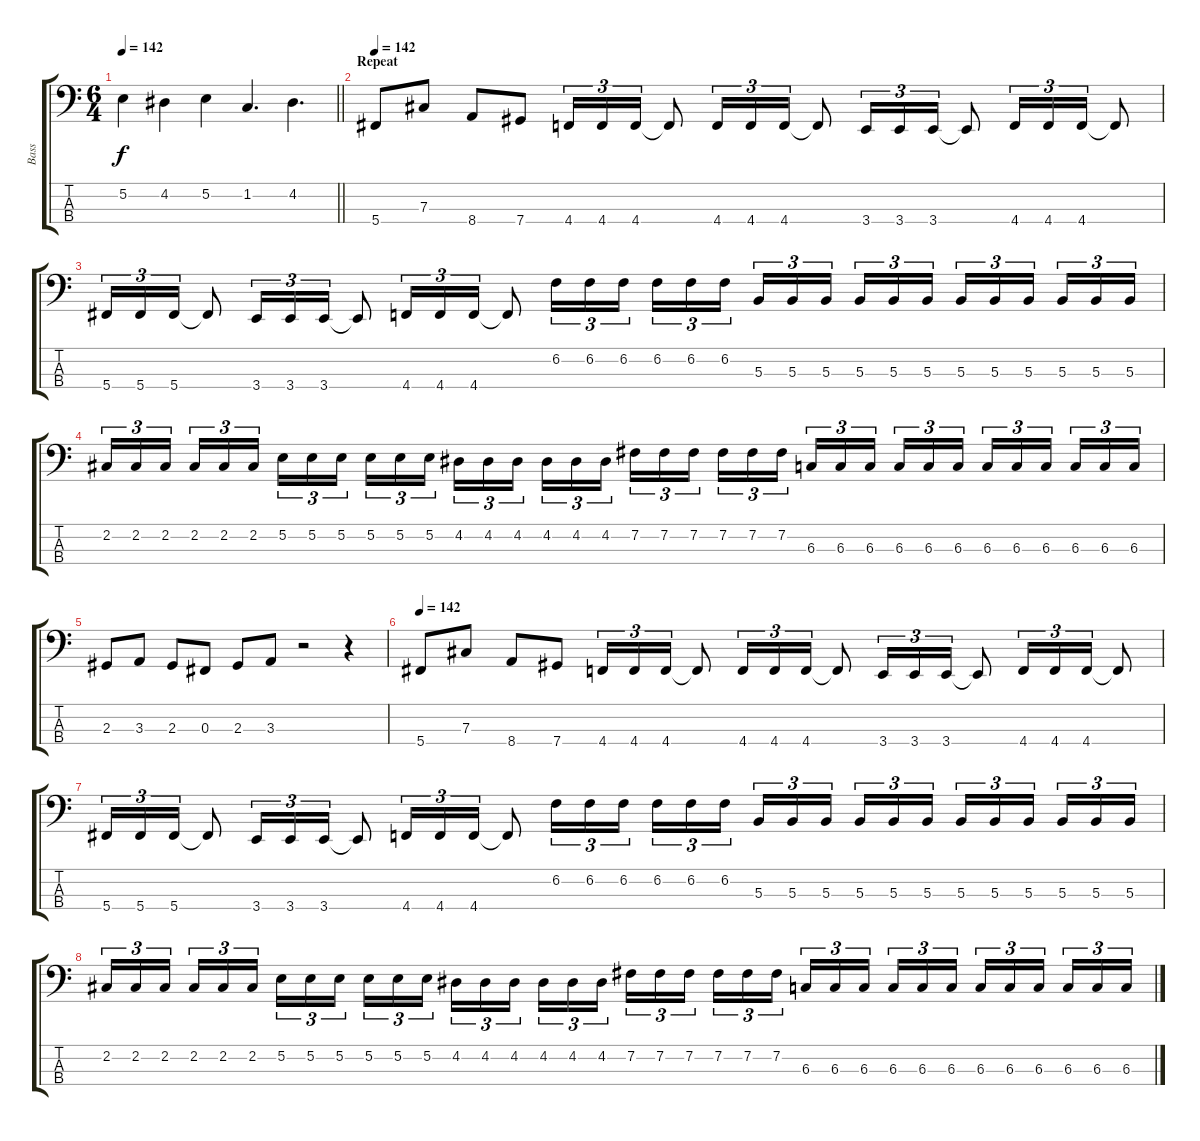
\track ("Bass" "Bass") {instrument electricbasspick}
\staff {score tabs}
\tuning (E2 B1 Gb1 Db1) {hide}
\ts (6 4)
\tempo 142
\clef f4
\barLineRight lightlight
\ks c
5.2.4{dy f} 4.2.4 5.2.4 1.2.4{d} 4.2.4{d} |
\section ("" "Repeat")
\tempo 150
\tempo 142
5.4.8 7.3.8 8.4.8 7.4.8 4.4.16{tu (3 2)} 4.4.16{tu (3 2)} 4.4.16{tu (3 2)} 4.4{t}.8 4.4.16{tu (3 2)} 4.4.16{tu (3 2)} 4.4.16{tu (3 2)} 4.4{t}.8 3.4.16{tu (3 2)} 3.4.16{tu (3 2)} 3.4.16{tu (3 2)} 3.4{t}.8 4.4.16{tu (3 2)} 4.4.16{tu (3 2)} 4.4.16{tu (3 2)} 4.4{t}.8 |
5.4.16{tu (3 2)} 5.4.16{tu (3 2)} 5.4.16{tu (3 2)} 5.4{t}.8 3.4.16{tu (3 2)} 3.4.16{tu (3 2)} 3.4.16{tu (3 2)} 3.4{t}.8 4.4.16{tu (3 2)} 4.4.16{tu (3 2)} 4.4.16{tu (3 2)} 4.4{t}.8 6.2.16{tu (3 2)} 6.2.16{tu (3 2)} 6.2.16{tu (3 2) beam splitsecondary} 6.2.16{tu (3 2)} 6.2.16{tu (3 2)} 6.2.16{tu (3 2) beam splitsecondary} 5.3.16{tu (3 2)} 5.3.16{tu (3 2)} 5.3.16{tu (3 2) beam splitsecondary} 5.3.16{tu (3 2)} 5.3.16{tu (3 2)} 5.3.16{tu (3 2) beam splitsecondary} 5.3.16{tu (3 2)} 5.3.16{tu (3 2)} 5.3.16{tu (3 2) beam splitsecondary} 5.3.16{tu (3 2)} 5.3.16{tu (3 2)} 5.3.16{tu (3 2)} |
2.2.16{tu (3 2)} 2.2.16{tu (3 2)} 2.2.16{tu (3 2) beam splitsecondary} 2.2.16{tu (3 2)} 2.2.16{tu (3 2)} 2.2.16{tu (3 2) beam splitsecondary} 5.2.16{tu (3 2)} 5.2.16{tu (3 2)} 5.2.16{tu (3 2) beam splitsecondary} 5.2.16{tu (3 2)} 5.2.16{tu (3 2)} 5.2.16{tu (3 2) beam splitsecondary} 4.2.16{tu (3 2)} 4.2.16{tu (3 2)} 4.2.16{tu (3 2) beam splitsecondary} 4.2.16{tu (3 2)} 4.2.16{tu (3 2)} 4.2.16{tu (3 2)} 7.2.16{tu (3 2)} 7.2.16{tu (3 2)} 7.2.16{tu (3 2) beam splitsecondary} 7.2.16{tu (3 2)} 7.2.16{tu (3 2)} 7.2.16{tu (3 2) beam splitsecondary} 6.3.16{tu (3 2)} 6.3.16{tu (3 2)} 6.3.16{tu (3 2) beam splitsecondary} 6.3.16{tu (3 2)} 6.3.16{tu (3 2)} 6.3.16{tu (3 2) beam splitsecondary} 6.3.16{tu (3 2)} 6.3.16{tu (3 2)} 6.3.16{tu (3 2) beam splitsecondary} 6.3.16{tu (3 2)} 6.3.16{tu (3 2)} 6.3.16{tu (3 2)} |
2.3.8 3.3.8 2.3.8 0.3.8 2.3.8 3.3.8 r.2 r.4 |
\tempo 150
\tempo 142
5.4.8 7.3.8 8.4.8 7.4.8 4.4.16{tu (3 2)} 4.4.16{tu (3 2)} 4.4.16{tu (3 2)} 4.4{t}.8 4.4.16{tu (3 2)} 4.4.16{tu (3 2)} 4.4.16{tu (3 2)} 4.4{t}.8 3.4.16{tu (3 2)} 3.4.16{tu (3 2)} 3.4.16{tu (3 2)} 3.4{t}.8 4.4.16{tu (3 2)} 4.4.16{tu (3 2)} 4.4.16{tu (3 2)} 4.4{t}.8 |
5.4.16{tu (3 2)} 5.4.16{tu (3 2)} 5.4.16{tu (3 2)} 5.4{t}.8 3.4.16{tu (3 2)} 3.4.16{tu (3 2)} 3.4.16{tu (3 2)} 3.4{t}.8 4.4.16{tu (3 2)} 4.4.16{tu (3 2)} 4.4.16{tu (3 2)} 4.4{t}.8 6.2.16{tu (3 2)} 6.2.16{tu (3 2)} 6.2.16{tu (3 2) beam splitsecondary} 6.2.16{tu (3 2)} 6.2.16{tu (3 2)} 6.2.16{tu (3 2) beam splitsecondary} 5.3.16{tu (3 2)} 5.3.16{tu (3 2)} 5.3.16{tu (3 2) beam splitsecondary} 5.3.16{tu (3 2)} 5.3.16{tu (3 2)} 5.3.16{tu (3 2) beam splitsecondary} 5.3.16{tu (3 2)} 5.3.16{tu (3 2)} 5.3.16{tu (3 2) beam splitsecondary} 5.3.16{tu (3 2)} 5.3.16{tu (3 2)} 5.3.16{tu (3 2)} |
2.2.16{tu (3 2)} 2.2.16{tu (3 2)} 2.2.16{tu (3 2) beam splitsecondary} 2.2.16{tu (3 2)} 2.2.16{tu (3 2)} 2.2.16{tu (3 2) beam splitsecondary} 5.2.16{tu (3 2)} 5.2.16{tu (3 2)} 5.2.16{tu (3 2) beam splitsecondary} 5.2.16{tu (3 2)} 5.2.16{tu (3 2)} 5.2.16{tu (3 2) beam splitsecondary} 4.2.16{tu (3 2)} 4.2.16{tu (3 2)} 4.2.16{tu (3 2) beam splitsecondary} 4.2.16{tu (3 2)} 4.2.16{tu (3 2)} 4.2.16{tu (3 2)} 7.2.16{tu (3 2)} 7.2.16{tu (3 2)} 7.2.16{tu (3 2) beam splitsecondary} 7.2.16{tu (3 2)} 7.2.16{tu (3 2)} 7.2.16{tu (3 2) beam splitsecondary} 6.3.16{tu (3 2)} 6.3.16{tu (3 2)} 6.3.16{tu (3 2) beam splitsecondary} 6.3.16{tu (3 2)} 6.3.16{tu (3 2)} 6.3.16{tu (3 2) beam splitsecondary} 6.3.16{tu (3 2)} 6.3.16{tu (3 2)} 6.3.16{tu (3 2) beam splitsecondary} 6.3.16{tu (3 2)} 6.3.16{tu (3 2)} 6.3.16{tu (3 2)}
